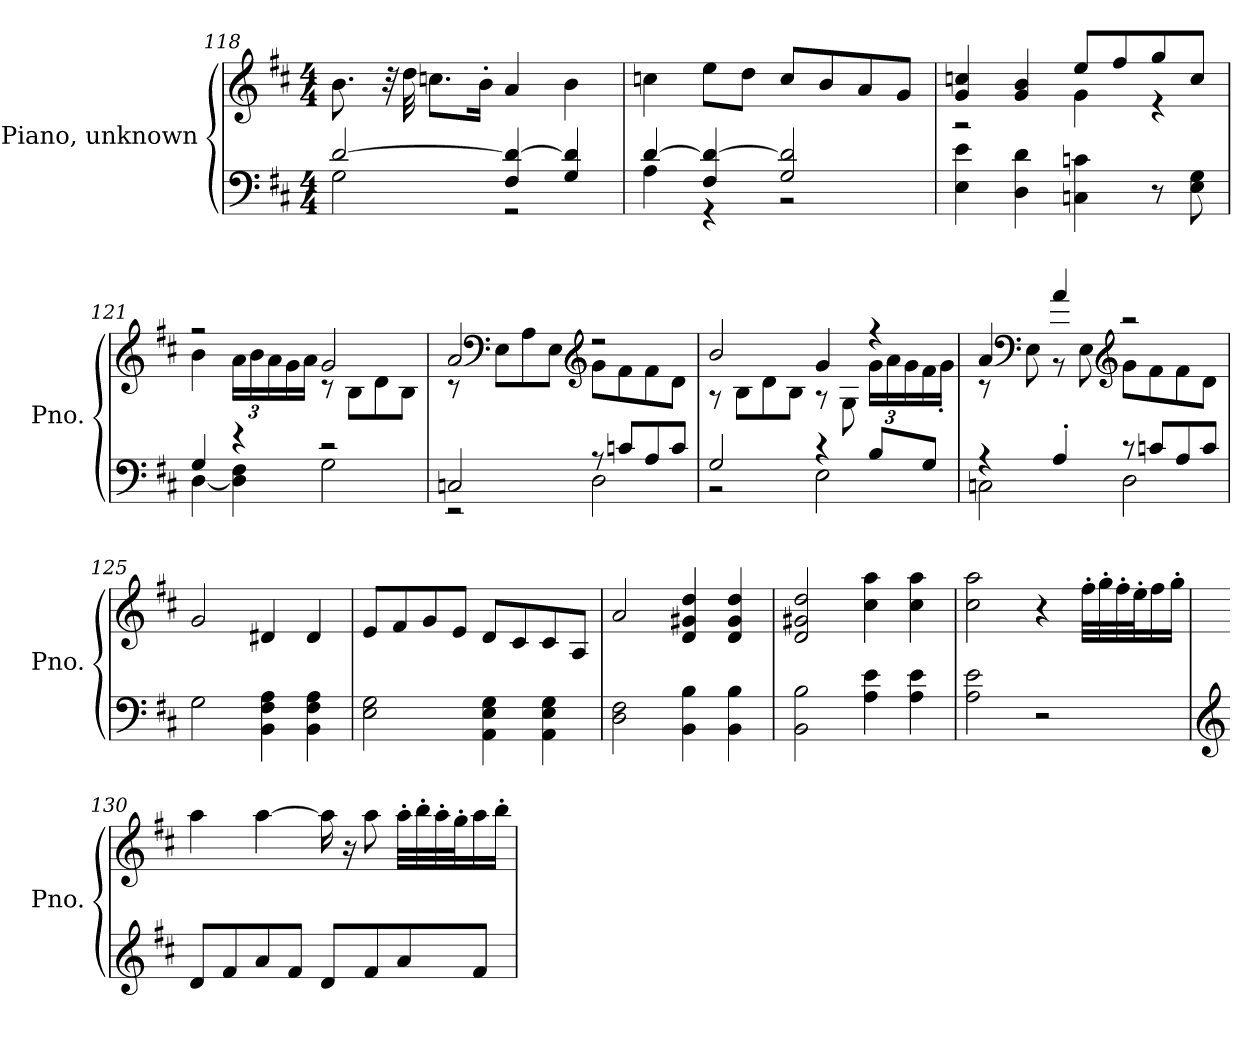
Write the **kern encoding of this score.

**kern	**kern
*part1	*part1
*staff2	*staff1
*I"Piano, unknown	*
*I'Pno.	*
*clefF4	*clefG2
*k[f#c#]	*k[f#c#]
*M4/4	*M4/4
=118	=118
*^	*
[2d/	2G\	8.b\
.	.	32r
.	.	32dd\
.	.	8.ccn\L
.	.	16b'\Jk
4F#/ 4d/_	2r	4a/
4G/ 4d/]	.	4b\
!!LO:LB:g=z
=119	=119	=119
[4d/	4A\	4ccn\
4F#/ 4d/_	4r	8ee\L
.	.	8dd\J
2G/ 2d/]	2r	8cc/L
.	.	8b/
.	.	8a/
.	.	8g/J
*v	*v	*
=120	=120
*	*^
4E\ 4e\	4g/ 4ccn/	2r
4D\ 4d\	4g/ 4b/	.
4Cn\ 4cn\	8ee/L	4g\
.	8ff#/	.
8r	8gg/	4r
8E\ 8G\	8cc/J	.
=121	=121	=121
*^	*	*
4G/	[4D\	2r	4b\
*	*	*	*Xbrackettup
4r	4D\] 4F#\	.	24a\LL
.	.	.	24b\
.	.	.	24a\
.	.	.	16g\
.	.	.	16a\JJ
2r	2G\	2g/	8r
.	.	.	8B\L
.	.	.	8d\
.	.	.	8B\J
=122	=122	=122	=122
2Cn/	2r	2a/	8r
*	*	*clefF4	*
.	.	.	8E\L
.	.	.	8A\
.	.	.	8E\J
*	*	*clefG2	*
8r	2D\	2r	8g\L
8cn/L	.	.	8f#\
8A/	.	.	8f#\
8c/J	.	.	8d\J
!!LO:LB:g=z	!!
=123	=123	=123	=123
2G/	2r	2b/	8r
.	.	.	8B\L
.	.	.	8d\
.	.	.	8B\J
4r	2E\	4g/	8r
.	.	.	8G\
8B/L	.	4r	24g\LL
.	.	.	24a\
.	.	.	24g\
8G/J	.	.	16f#\
.	.	.	16g'\JJ
=124	=124	=124	=124
4r	2Cn\	4a/	8r
*	*	*clefF4	*
.	.	.	8E\
4A'/	.	4a/	8r
.	.	.	8E\
*	*	*clefG2	*
8r	2D\	2r	8g\L
8cn/L	.	.	8f#\
8A/	.	.	8f#\
8c/J	.	.	8d\J
*v	*v	*	*
*	*v	*v
=125	=125
2G\	2g/
4BB\ 4F#\ 4A\	4d#X/
4BB\ 4F#\ 4A\	4d#/
=126	=126
2E\ 2G\	8e/L
.	8f#/
.	8g/
.	8e/J
4AA\ 4E\ 4G\	8d/L
.	8c#/
4AA\ 4E\ 4G\	8c#/
.	8A/J
=127	=127
2D\ 2F#\	2a/
4BB\ 4B\	4d/ 4g#X/ 4dd/
4BB\ 4B\	4d/ 4g#/ 4dd/
!!LO:PB:g=z
=128	=128
2BB\ 2B\	2d/ 2g#X/ 2dd/
4A\ 4e\	4cc#\ 4aa\
4A\ 4e\	4cc#\ 4aa\
=129	=129
2A\ 2e\	2cc#\ 2aa\
2r	4r
.	32ff#'\LLL
.	32gg'\
.	32ff#'\
.	32ee'\J
.	16ff#\
.	16gg'\JJ
=130	=130
*clefG2	*
8d/L	4aa\
8f#/	.
8a/	[4aa\
8f#/J	.
8d/L	16aa\]
.	16r
8f#/	8aa\
8a/	32aa'\LLL
.	32bb'\
.	32aa'\
.	32gg'\J
8f#/J	16aa\
.	16bb'\JJ
=	=
*-	*-
